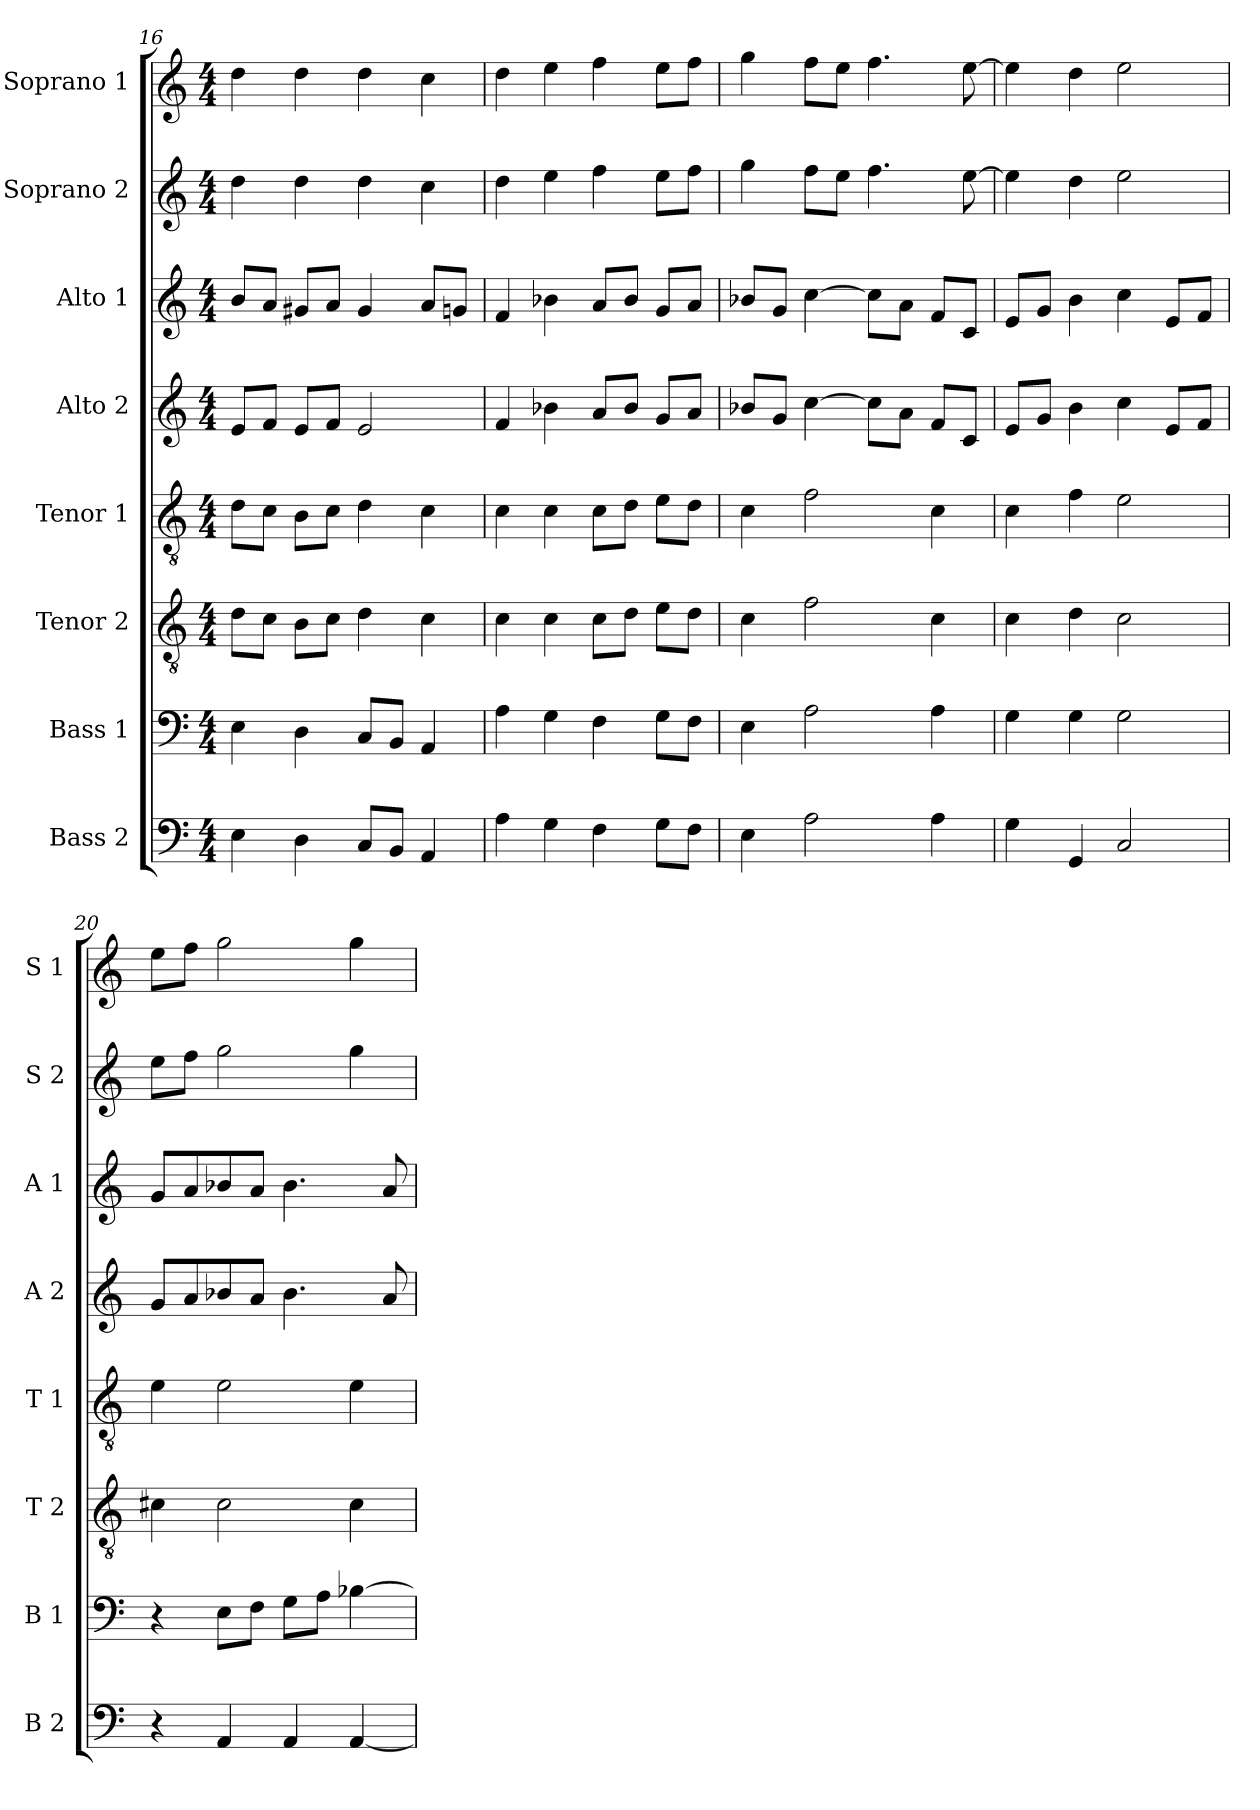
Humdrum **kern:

**kern	**kern	**kern	**kern	**kern	**kern	**kern	**kern
*part8	*part7	*part6	*part5	*part4	*part3	*part2	*part1
*staff8	*staff7	*staff6	*staff5	*staff4	*staff3	*staff2	*staff1
*I"Bass 2	*I"Bass 1	*I"Tenor 2	*I"Tenor 1	*I"Alto 2	*I"Alto 1	*I"Soprano 2	*I"Soprano 1
*I'B 2	*I'B 1	*I'T 2	*I'T 1	*I'A 2	*I'A 1	*I'S 2	*I'S 1
*clefF4	*clefF4	*clefGv2	*clefGv2	*clefG2	*clefG2	*clefG2	*clefG2
*k[]	*k[]	*k[]	*k[]	*k[]	*k[]	*k[]	*k[]
*C:	*C:	*C:	*C:	*C:	*C:	*C:	*C:
*M4/4	*M4/4	*M4/4	*M4/4	*M4/4	*M4/4	*M4/4	*M4/4
=16	=16	=16	=16	=16	=16	=16	=16
4E	4E	8dL	8dL	8eL	8bL	4dd	4dd
.	.	8cJ	8cJ	8fJ	8aJ	.	.
4D	4D	8BL	8BL	8eL	8g#XL	4dd	4dd
.	.	8cJ	8cJ	8fJ	8aJ	.	.
8CL	8CL	4d	4d	2e	4g#	4dd	4dd
8BBJ	8BBJ	.	.	.	.	.	.
4AA	4AA	4c	4c	.	8aL	4cc	4cc
.	.	.	.	.	8gnJ	.	.
=17	=17	=17	=17	=17	=17	=17	=17
4A	4A	4c	4c	4f	4f	4dd	4dd
4G	4G	4c	4c	4b-X	4b-X	4ee	4ee
4F	4F	8cL	8cL	8aL	8aL	4ff	4ff
.	.	8dJ	8dJ	8b-J	8b-J	.	.
8GL	8GL	8eL	8eL	8gL	8gL	8eeL	8eeL
8FJ	8FJ	8dJ	8dJ	8aJ	8aJ	8ffJ	8ffJ
=18	=18	=18	=18	=18	=18	=18	=18
4E	4E	4c	4c	8b-XL	8b-XL	4gg	4gg
.	.	.	.	8gJ	8gJ	.	.
2A	2A	2f	2f	[4cc	[4cc	8ffL	8ffL
.	.	.	.	.	.	8eeJ	8eeJ
.	.	.	.	8ccL]	8ccL]	4.ff	4.ff
.	.	.	.	8aJ	8aJ	.	.
4A	4A	4c	4c	8fL	8fL	.	.
.	.	.	.	8cJ	8cJ	[8ee	[8ee
=19	=19	=19	=19	=19	=19	=19	=19
4G	4G	4c	4c	8eL	8eL	4ee]	4ee]
.	.	.	.	8gJ	8gJ	.	.
4GG	4G	4d	4f	4b	4b	4dd	4dd
2C	2G	2c	2e	4cc	4cc	2ee	2ee
.	.	.	.	8eL	8eL	.	.
.	.	.	.	8fJ	8fJ	.	.
=20	=20	=20	=20	=20	=20	=20	=20
4r	4r	4c#X	4e	8gL	8gL	8eeL	8eeL
.	.	.	.	8a	8a	8ffJ	8ffJ
4AA	8EL	2c#	2e	8b-X	8b-X	2gg	2gg
.	8FJ	.	.	8aJ	8aJ	.	.
4AA	8GL	.	.	4.b-	4.b-	.	.
.	8AJ	.	.	.	.	.	.
[4AA	[4B-X	4c#	4e	.	.	4gg	4gg
.	.	.	.	8a	8a	.	.
=	=	=	=	=	=	=	=
*-	*-	*-	*-	*-	*-	*-	*-
